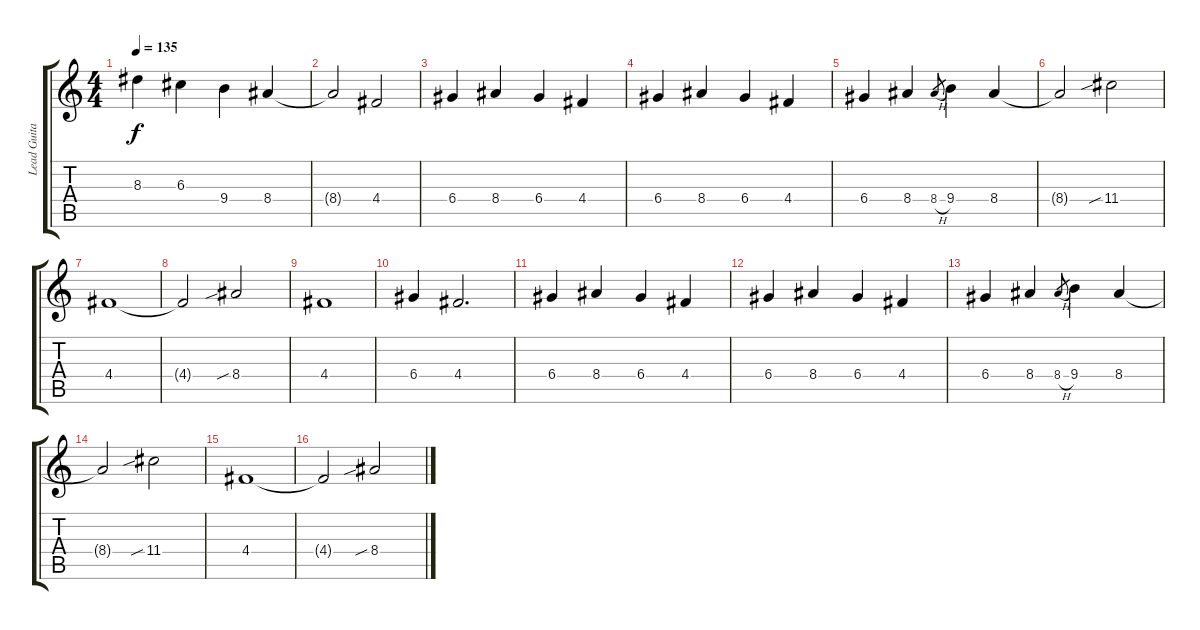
\track ("Lead Guitar" "Lead Guita") {instrument distortionguitar}
\staff {score tabs}
\tuning (E4 B3 G3 D3 A2 E2) {hide}
\ts (4 4)
\tempo 135
\clef g2
\ks c
8.3.4{dy f} 6.3.4 9.4.4 8.4.4 |
8.4{t}.2 4.4.2 |
6.4.4 8.4.4 6.4.4 4.4.4 |
6.4.4 8.4.4 6.4.4 4.4.4 |
6.4.4 8.4.4 8.4{h}.8{gr} 9.4.4 8.4.4 |
8.4{t}.2 11.4{sib}.2 |
4.4.1 |
4.4{t}.2 8.4{sib}.2 |
4.4.1 |
6.4.4 4.4.2{d} |
6.4.4 8.4.4 6.4.4 4.4.4 |
6.4.4 8.4.4 6.4.4 4.4.4 |
6.4.4 8.4.4 8.4{h}.8{gr} 9.4.4 8.4.4 |
8.4{t}.2 11.4{sib}.2 |
4.4.1 |
4.4{t}.2 8.4{sib}.2
